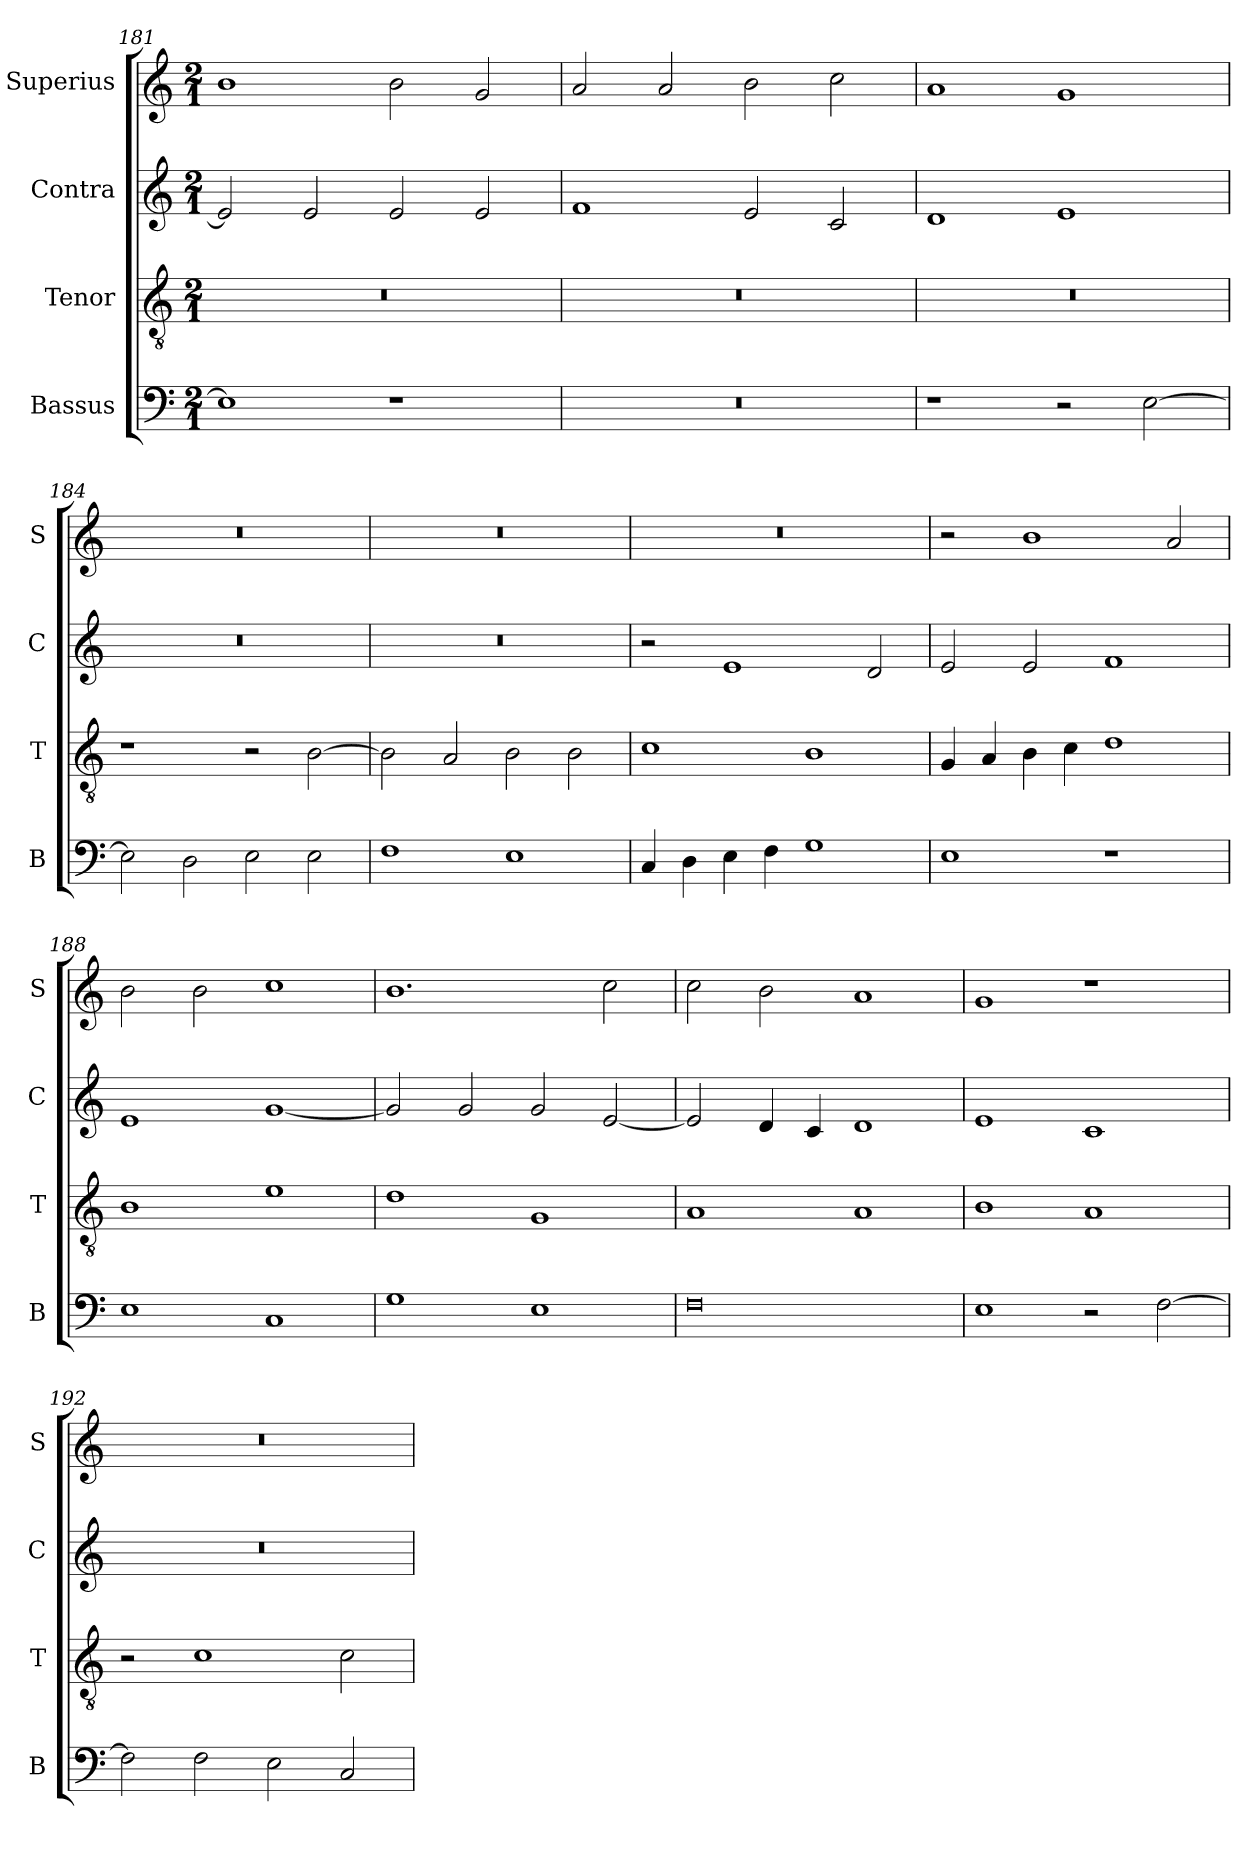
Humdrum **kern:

**kern	**kern	**kern	**kern
*part4	*part3	*part2	*part1
*staff4	*staff3	*staff2	*staff1
*I"Bassus	*I"Tenor	*I"Contra	*I"Superius
*I'B	*I'T	*I'C	*I'S
*clefF4	*clefGv2	*clefG2	*clefG2
*k[]	*k[]	*k[]	*k[]
*M2/1	*M2/1	*M2/1	*M2/1
=181	=181	=181	=181
1E]	0r	2e/]	1b
.	.	2e/	.
1r	.	2e/	2b\
.	.	2e/	2g/
=182	=182	=182	=182
0r	0r	1f	2a/
.	.	.	2a/
.	.	2e/	2b\
.	.	2c/	2cc\
=183	=183	=183	=183
1r	0r	1d	1a
2r	.	1e	1g
[2E\	.	.	.
=184	=184	=184	=184
2E\]	1r	0r	0r
2D\	.	.	.
2E\	2r	.	.
2E\	[2B\	.	.
=185	=185	=185	=185
1F	2B\]	0r	0r
.	2A/	.	.
1E	2B\	.	.
.	2B\	.	.
=186	=186	=186	=186
4C/	1c	2r	0r
4D\	.	.	.
4E\	.	1e	.
4F\	.	.	.
1G	1B	.	.
.	.	2d/	.
=187	=187	=187	=187
1E	4G/	2e/	2r
.	4A/	.	.
.	4B\	2e/	1b
.	4c\	.	.
1r	1d	1f	.
.	.	.	2a/
=188	=188	=188	=188
1E	1B	1e	2b\
.	.	.	2b\
1C	1e	[1g	1cc
=189	=189	=189	=189
1G	1d	2g/]	1.b
.	.	2g/	.
1E	1G	2g/	.
.	.	[2e/	2cc\
=190	=190	=190	=190
0F	1A	2e/]	2cc\
.	.	4d/	2b\
.	.	4c/	.
.	1A	1d	1a
=191	=191	=191	=191
1E	1B	1e	1g
2r	1A	1c	1r
[2F\	.	.	.
=192	=192	=192	=192
2F\]	2r	0r	0r
2F\	1c	.	.
2E\	.	.	.
2C/	2c\	.	.
=	=	=	=
*-	*-	*-	*-
